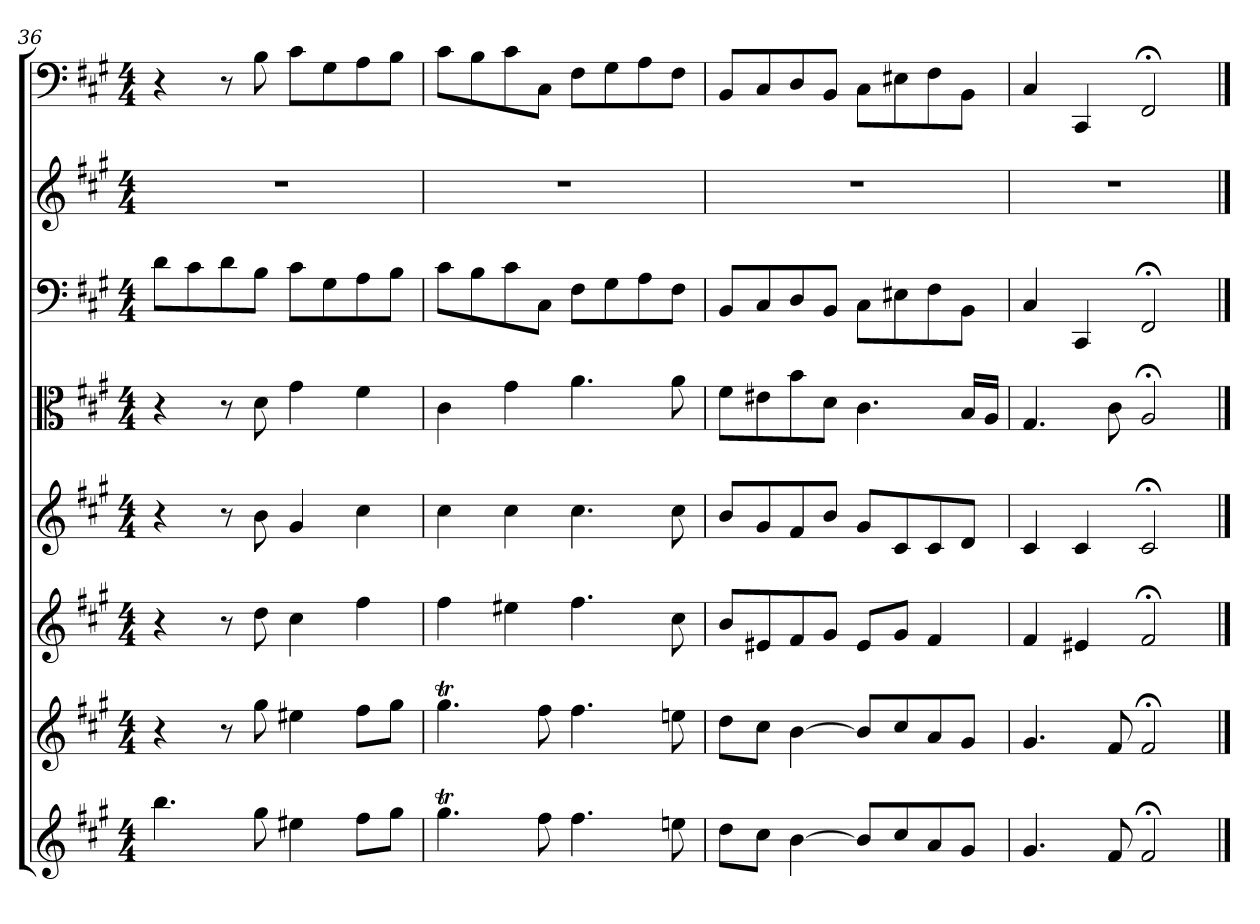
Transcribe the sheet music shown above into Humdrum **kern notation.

**kern	**kern	**kern	**kern	**kern	**kern	**kern	**kern
*part8	*part7	*part6	*part5	*part4	*part3	*part2	*part1
*staff8	*staff7	*staff6	*staff5	*staff4	*staff3	*staff2	*staff1
*clefG2	*clefG2	*clefG2	*clefG2	*clefC3	*clefF4	*clefG2	*clefF4
*k[f#c#g#]	*k[f#c#g#]	*k[f#c#g#]	*k[f#c#g#]	*k[f#c#g#]	*k[f#c#g#]	*k[f#c#g#]	*k[f#c#g#]
*f#:	*f#:	*f#:	*f#:	*f#:	*f#:	*f#:	*f#:
*M4/4	*M4/4	*M4/4	*M4/4	*M4/4	*M4/4	*M4/4	*M4/4
=36	=36	=36	=36	=36	=36	=36	=36
4.bb\	4r	4r	4r	4r	8d\L	1r	4r
.	.	.	.	.	8c#\	.	.
.	8r	8r	8r	8r	8d\	.	8r
8gg#\	8gg#\	8dd\	8b\	8d\	8B\J	.	8B\
4ee#X\	4ee#X\	4cc#\	4g#/	4g#\	8c#\L	.	8c#\L
.	.	.	.	.	8G#\	.	8G#\
8ff#\L	8ff#\L	4ff#\	4cc#\	4f#\	8A\	.	8A\
8gg#\J	8gg#\J	.	.	.	8B\J	.	8B\J
=37	=37	=37	=37	=37	=37	=37	=37
4.gg#t\	4.gg#t\	4ff#\	4cc#\	4c#\	8c#\L	1r	8c#\L
.	.	.	.	.	8B\	.	8B\
.	.	4ee#X\	4cc#\	4g#\	8c#\	.	8c#\
8ff#\	8ff#\	.	.	.	8C#\J	.	8C#\J
4.ff#\	4.ff#\	4.ff#\	4.cc#\	4.a\	8F#\L	.	8F#\L
.	.	.	.	.	8G#\	.	8G#\
.	.	.	.	.	8A\	.	8A\
8een\	8een\	8cc#\	8cc#\	8a\	8F#\J	.	8F#\J
=38	=38	=38	=38	=38	=38	=38	=38
8dd\L	8dd\L	8b/L	8b/L	8f#\L	8BB/L	1r	8BB/L
8cc#\J	8cc#\J	8e#X/	8g#/	8e#X\	8C#/	.	8C#/
[4b\	[4b\	8f#/	8f#/	8b\	8D/	.	8D/
.	.	8g#/J	8b/J	8d\J	8BB/J	.	8BB/J
8b/L]	8b/L]	8e#/L	8g#/L	4.c#\	8C#\L	.	8C#\L
8cc#/	8cc#/	8g#/J	8c#/	.	8E#X\	.	8E#X\
8a/	8a/	4f#/	8c#/	.	8F#\	.	8F#\
8g#/J	8g#/J	.	8d/J	16B/LL	8BB\J	.	8BB\J
.	.	.	.	16A/JJ	.	.	.
=39	=39	=39	=39	=39	=39	=39	=39
4.g#/	4.g#/	4f#/	4c#/	4.G#/	4C#/	1r	4C#/
.	.	4e#X/	4c#/	.	4CC#/	.	4CC#/
8f#/	8f#/	.	.	8c#\	.	.	.
2f#;</	2f#;</	2f#;</	2c#;</	2A;</	2FF#;</	.	2FF#;</
==	==	==	==	==	==	==	==
*-	*-	*-	*-	*-	*-	*-	*-
